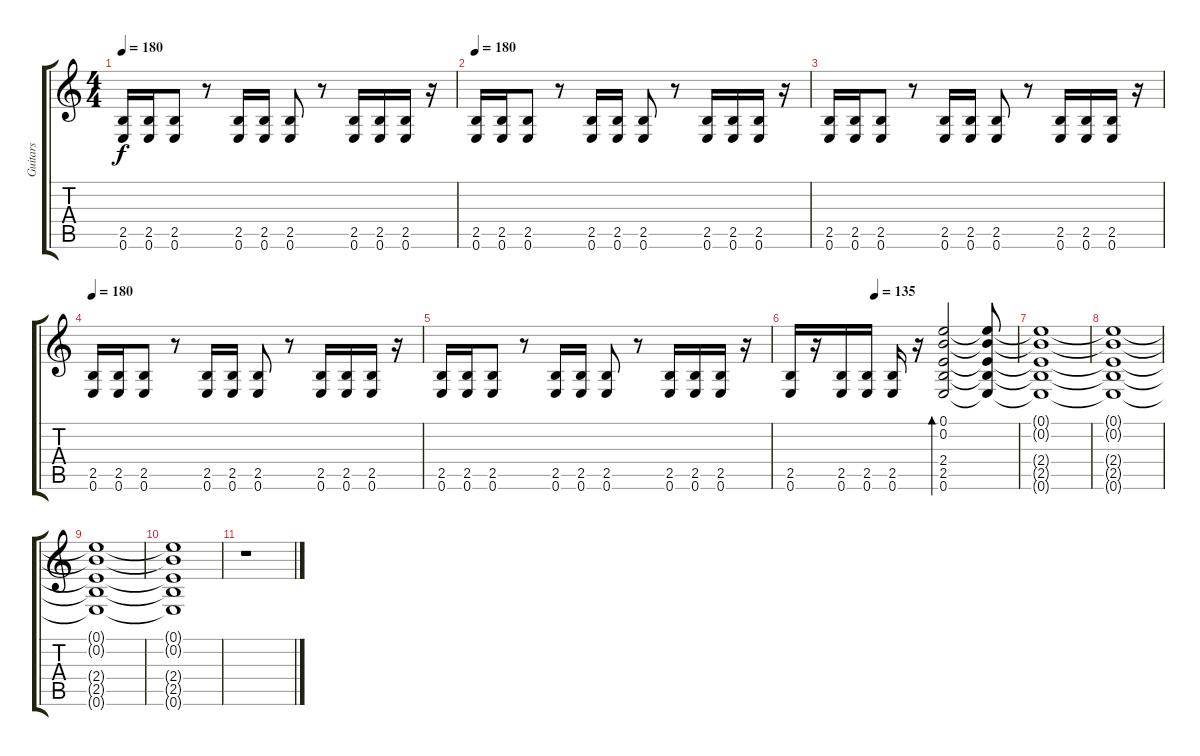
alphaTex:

\track ("Guitars" "Guitars") {instrument electricguitarclean}
\staff {score tabs}
\tuning (E4 B3 G3 D3 A2 E2) {hide}
\ts (4 4)
\tempo 180
\clef g2
\ks c
(2.5 0.6).16{dy f} (2.5 0.6).16 (2.5 0.6).8 r.8 (2.5 0.6).16 (2.5 0.6).16 (2.5 0.6).8 r.8 (2.5 0.6).16 (2.5 0.6).16 (2.5 0.6).16 r.16 |
\tempo 180
(2.5 0.6).16{instrument overdrivenguitar} (2.5 0.6).16 (2.5 0.6).8 r.8 (2.5 0.6).16 (2.5 0.6).16 (2.5 0.6).8 r.8 (2.5 0.6).16 (2.5 0.6).16 (2.5 0.6).16 r.16 |
(2.5 0.6).16 (2.5 0.6).16 (2.5 0.6).8 r.8 (2.5 0.6).16 (2.5 0.6).16 (2.5 0.6).8 r.8 (2.5 0.6).16 (2.5 0.6).16 (2.5 0.6).16 r.16 |
\tempo 180
(2.5 0.6).16{instrument overdrivenguitar} (2.5 0.6).16 (2.5 0.6).8 r.8 (2.5 0.6).16 (2.5 0.6).16 (2.5 0.6).8 r.8 (2.5 0.6).16 (2.5 0.6).16 (2.5 0.6).16 r.16 |
(2.5 0.6).16 (2.5 0.6).16 (2.5 0.6).8 r.8 (2.5 0.6).16 (2.5 0.6).16 (2.5 0.6).8 r.8 (2.5 0.6).16 (2.5 0.6).16 (2.5 0.6).16 r.16 |
\tempo (135 0.375)
(2.5 0.6).16 r.16 (2.5 0.6).16 (2.5 0.6).16 (2.5 0.6).16 r.16 (0.1 0.2 2.4 2.5 0.6).2{bd 240 instrument electricguitarclean} (0.1{t} 0.2{t} 2.4{t} 2.5{t} 0.6{t}).8 |
(0.1{t} 0.2{t} 2.4{t} 2.5{t} 0.6{t}).1 |
(0.1{t} 0.2{t} 2.4{t} 2.5{t} 0.6{t}).1 |
(0.1{t} 0.2{t} 2.4{t} 2.5{t} 0.6{t}).1 |
(0.1{t} 0.2{t} 2.4{t} 2.5{t} 0.6{t}).1 |
r.1
